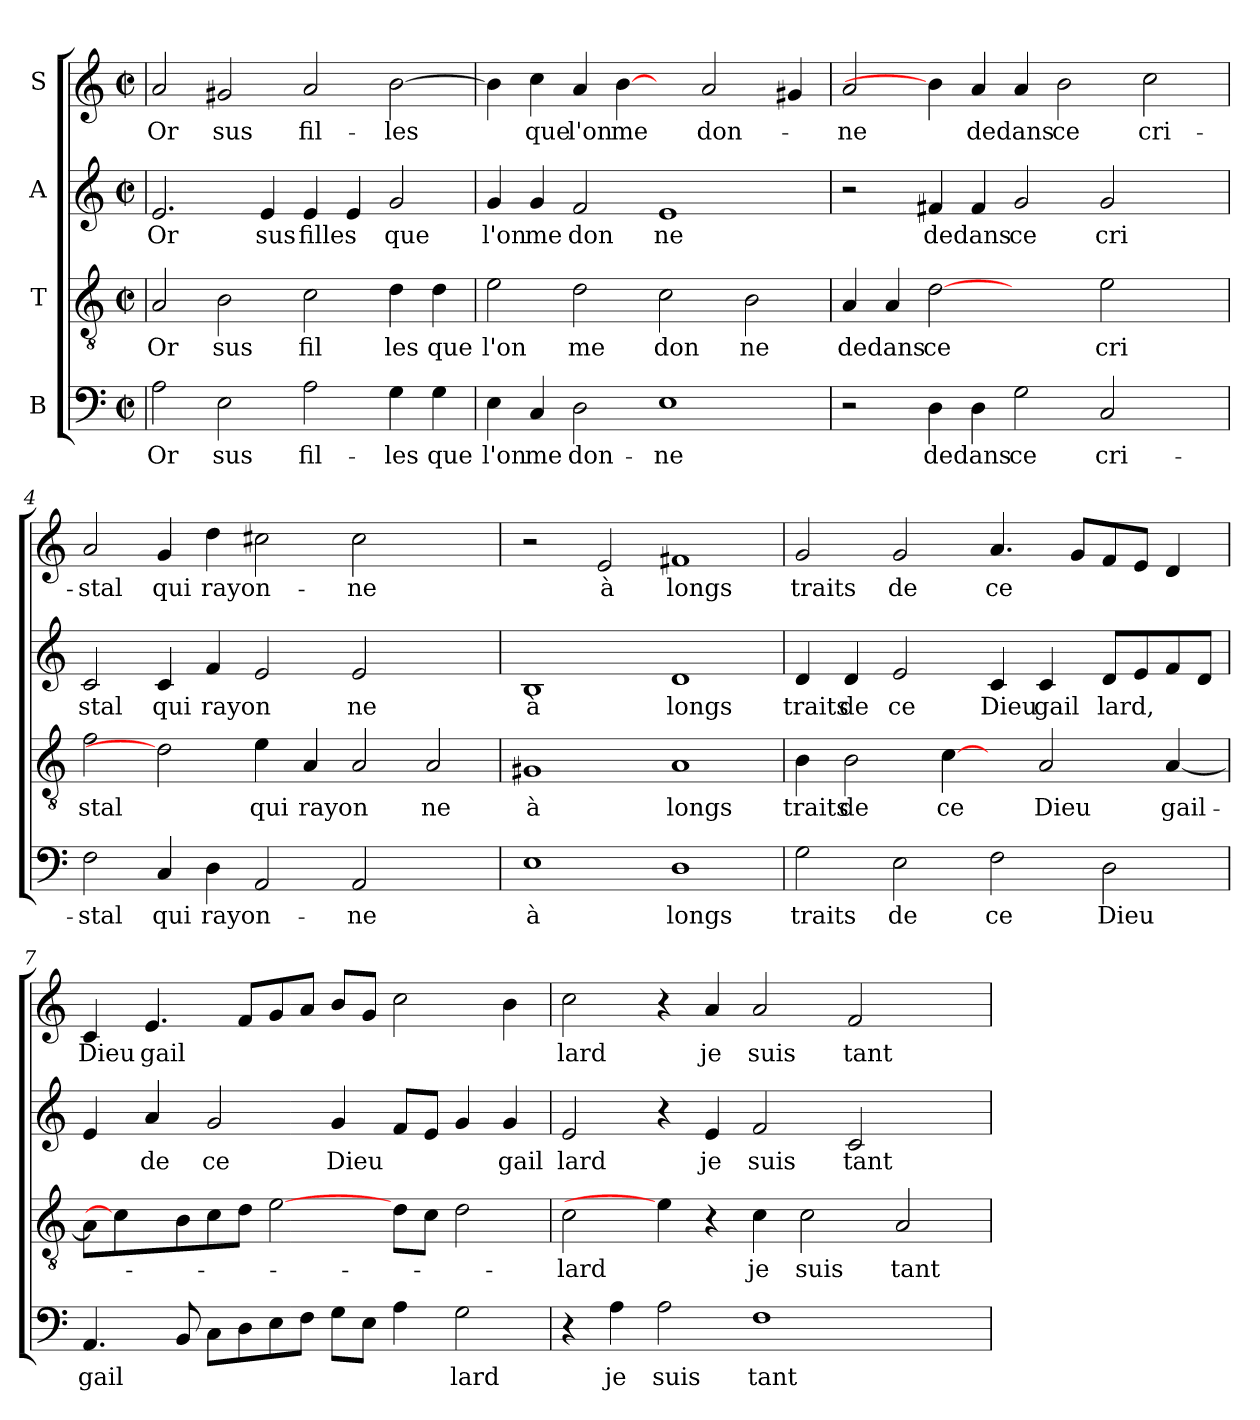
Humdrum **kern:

**kern	**text	**kern	**text	**kern	**text	**kern	**text
*part4	*part4	*part3	*part3	*part2	*part2	*part1	*part1
*staff4	*staff4	*staff3	*staff3	*staff2	*staff2	*staff1	*staff1
*I"B	*	*I"T	*	*I"A	*	*I"S	*
!!LO:PB:g=z
*stria5	*	*stria5	*	*stria5	*	*stria5	*
*clefF4	*	*clefGv2	*	*clefG2	*	*clefG2	*
*M2/2	*	*M2/2	*	*M2/2	*	*M2/2	*
*met(c|)	*	*met(c|)	*	*met(c|)	*	*met(c|)	*
=1	=1!	=1	=1!	=1	=1!	=1!	=1!
!	!LO:LY:b:cj	!	!LO:LY:b:cj	!	!LO:LY:b:cj	!	!LO:LY:b:cj
2A\	Or	2A/	Or	2.e/	Or	2a/	Or
!	!LO:LY:b:cj	!	!LO:LY:b:cj	!	!	!	!LO:LY:b:cj
2E\	sus	2B\	sus	.	.	2g#X/	sus
!	!	!	!	!	!LO:LY:b:cj	!	!
.	.	.	.	4e/	sus	.	.
!	!LO:LY:b:cj	!	!LO:LY:b:cj	!	!LO:LY:b	!	!LO:LY:b:cj
2A\	fil-	2c\	fil	4e/	filles	2a/	fil-
.	.	.	.	4e/	.	.	.
!	!LO:LY:b:cj	!	!LO:LY:b:cj	!	!LO:LY:b:cj	!	!LO:LY:b
4G\	-les	4d\	les	2g/	que	[>2b\	-les
!	!LO:LY:b:cj	!	!LO:LY:b:cj	!	!	!	!
4G\	que	4d\	que	.	.	.	.
=2	=2	=2	=2	=2	=2	=2	=2
!	!LO:LY:b:cj	!	!LO:LY:b:cj	!	!LO:LY:b:cj	!	!
4E\	l'on	2e\	l'on	4g/	l'on	4b\]	.
!	!LO:LY:b:cj	!	!	!	!LO:LY:b:cj	!	!LO:LY:b:cj
4C/	me	.	.	4g/	me	4cc\	que
!	!LO:LY:b:cj	!	!LO:LY:b:cj	!	!LO:LY:b:cj	!	!LO:LY:b:cj
2D\	don-	2d\	me	2f/	don	4a/	l'on
!	!	!	!	!	!	!	!LO:LY:b:cj
.	.	.	.	.	.	[4b\	me
!	!LO:LY:b:cj	!	!LO:LY:b:cj	!	!LO:LY:b:cj	!	!
1E	-ne	2c\	don	1e	ne	4ryy	.
!	!	!	!	!	!	!	!LO:LY:b
.	.	.	.	.	.	2a/	don-
!	!	!	!LO:LY:b:cj	!	!	!	!
.	.	2B\	ne	.	.	.	.
.	.	.	.	.	.	4g#/	.
=3	=3	=3	=3	=3	=3	=3	=3
!	!	!	!LO:LY:b	!	!	!	!LO:LY:b:cj
2r	.	4A/	dedans	2r	.	2a/	-ne
.	.	4A/	.	.	.	.	.
!	!LO:LY:b	!	!LO:LY:b:cj	!	!LO:LY:b	!	!
4D\	dedans	[2d	ce	4f#X/	dedans	4b\]	.
!	!	!	!	!	!	!	!LO:LY:b
4D\	.	.	.	4f#/	.	4a/	dedans
!	!LO:LY:b:cj	!	!	!	!LO:LY:b:cj	!	!
2G\	ce	2ryy	.	2g/	ce	4a/	.
!	!	!	!	!	!	!	!LO:LY:b:cj
.	.	.	.	.	.	2b\	ce
!	!LO:LY:b:cj	!	!LO:LY:b:cj	!	!LO:LY:b:cj	!	!
2C/	cri-	2e\	cri	2g/	cri	.	.
!	!	!	!	!	!	!	!LO:LY:b:cj
.	.	.	.	.	.	2cc\	cri-
4ryy	.	4ryy	.	4ryy	.	.	.
=4	=4	=4	=4	=4	=4	=4	=4
!	!LO:LY:b:cj	!	!LO:LY:b:cj	!	!LO:LY:b:cj	!	!LO:LY:b:cj
2F\	-stal	2f\	stal	2c/	stal	2a/	-stal
!	!LO:LY:b:cj	!	!	!	!LO:LY:b:cj	!	!LO:LY:b:cj
4C/	qui	2d]	.	4c/	qui	4g/	qui
!	!LO:LY:b	!	!	!	!LO:LY:b	!	!LO:LY:b
4D\	rayon-	.	.	4f/	rayon	4dd\	rayon-
!	!	!	!LO:LY:b:cj	!	!	!	!
2AA/	.	4e\	qui	2e/	.	2cc#X\	.
!	!	!	!LO:LY:b	!	!	!	!
.	.	4A/	rayon	.	.	.	.
!	!LO:LY:b:cj	!	!	!	!LO:LY:b:cj	!	!LO:LY:b:cj
2AA/	-ne	2A/	.	2e/	ne	2cc#\	-ne
!	!	!	!LO:LY:b:cj	!	!	!	!
2ryy	.	2A/	ne	2ryy	.	2ryy	.
!!LO:LB:g=z
=5	=5	=5	=5	=5	=5	=5	=5
!	!LO:LY:b:cj	!	!LO:LY:b:cj	!	!LO:LY:b:cj	!	!
1E	à	1G#X	à	1B	à	2r	.
!	!	!	!	!	!	!	!LO:LY:b:cj
.	.	.	.	.	.	2e/	à
!	!LO:LY:b:cj	!	!LO:LY:b:cj	!	!LO:LY:b:cj	!	!LO:LY:b:cj
1D	longs	1A	longs	1d	longs	1f#X	longs
=6	=6	=6	=6	=6	=6	=6	=6
!	!LO:LY:b:cj	!	!LO:LY:b:cj	!	!LO:LY:b:cj	!	!LO:LY:b:cj
2G\	traits	4B\	traits	4d/	traits	2g/	traits
!	!	!	!LO:LY:b:cj	!	!LO:LY:b:cj	!	!
.	.	2B\	de	4d/	de	.	.
!	!LO:LY:b:cj	!	!	!	!LO:LY:b:cj	!	!LO:LY:b:cj
2E\	de	.	.	2e/	ce	2g/	de
!	!	!	!LO:LY:b:cj	!	!	!	!
.	.	[4c\	ce	.	.	.	.
!	!LO:LY:b:cj	!	!	!	!LO:LY:b:cj	!	!LO:LY:b:cj
2F\	ce	4ryy	.	4c/	Dieu	4.a/	ce
!	!	!	!LO:LY:b:cj	!	!LO:LY:b:cj	!	!
.	.	2A/	Dieu	4c/	gail	.	.
.	.	.	.	.	.	8g/L	.
!	!LO:LY:b:cj	!	!	!	!LO:LY:b	!	!
2D\	Dieu	.	.	8d/L	lard,	8f/	.
.	.	.	.	8e/	.	8e/J	.
!	!	!	!LO:LY:b	!	!	!	!
.	.	[<4A/	gail-	8f/	.	4d/	.
.	.	.	.	8d/J	.	.	.
=7	=7	=7	=7	=7	=7	=7	=7
!	!LO:LY:b	!	!	!	!	!	!LO:LY:b:cj
4.AA/	gail	8A\L]	.	4e/	.	4c/	Dieu
.	.	4c\]	.	.	.	.	.
!	!	!	!	!	!LO:LY:b:cj	!	!LO:LY:b
.	.	.	.	4a/	de	4.e/	gail
8BB/	.	8B\	.	.	.	.	.
!	!	!	!	!	!LO:LY:b:cj	!	!
8C\L	.	8c\	.	2g/	ce	.	.
8D\	.	8d\J	.	.	.	8f/L	.
8E\	.	[2e\	.	.	.	8g/	.
8F\J	.	.	.	.	.	8a/J	.
!	!	!	!	!	!LO:LY:b	!	!
8G\L	.	.	.	4g/	Dieu	8b/L	.
8E\J	.	.	.	.	.	8g/J	.
4A\	.	8d\L	.	8f/L	.	2cc\	.
.	.	8c\J	.	8e/J	.	.	.
!	!LO:LY:b:cj	!	!	!	!	!	!
2G\	lard	2d\	.	4g/	.	.	.
!	!	!	!	!	!LO:LY:b:cj	!	!
.	.	.	.	4g/	gail	4b\	.
=8	=8	=8	=8	=8	=8	=8	=8
!	!	!	!LO:LY:b:cj	!	!LO:LY:b:cj	!	!LO:LY:b:cj
4r	.	2c\	-lard	2e/	lard	2cc\	lard
!	!LO:LY:b:cj	!	!	!	!	!	!
4A\	je	.	.	.	.	.	.
!	!LO:LY:b:cj	!	!	!	!	!	!
2A\	suis	4e\]	.	4r	.	4r	.
!	!	!	!	!	!LO:LY:b:cj	!	!LO:LY:b:cj
.	.	4r	.	4e/	je	4a/	je
!	!LO:LY:b:cj	!	!LO:LY:b:cj	!	!LO:LY:b:cj	!	!LO:LY:b:cj
1F	tant	4c\	je	2f/	suis	2a/	suis
!	!	!	!LO:LY:b:cj	!	!	!	!
.	.	2c\	suis	.	.	.	.
!	!	!	!	!	!LO:LY:b:cj	!	!LO:LY:b:cj
.	.	.	.	2c/	tant	2f/	tant
!	!	!	!LO:LY:b:cj	!	!	!	!
.	.	2A/	tant	.	.	.	.
4ryy	.	.	.	4ryy	.	4ryy	.
=	=	=	=	=	=	=	=
*-	*-	*-	*-	*-	*-	*-	*-
